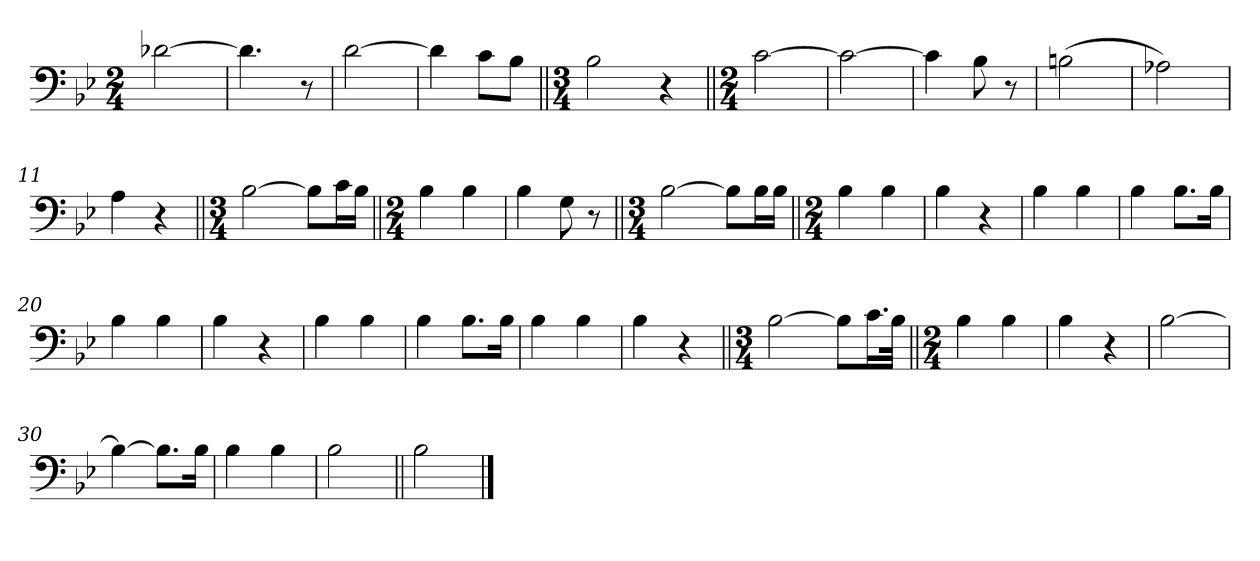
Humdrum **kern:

**kern
*part1
*staff1
*clefF4
*k[b-e-]
*M2/4
=1
[2d-X\
=2
4.d-\]
8r
=3
[2d\
=4
4d\]
8c\L
8B-\J
=5||
*M3/4
2B-\
4r
=6||
*M2/4
[2c\
=7
2c\_
=8
4c\]
8B-\
8r
=9
(2Bn\
=10
2A-X\)
=11
4A\
4r
=12||
*M3/4
[2B-\
8B-\L]
16c\L
16B-\JJ
=13||
*M2/4
4B-\
4B-\
=14
4B-\
8G\
8r
=15||
*M3/4
[2B-\
8B-\L]
16B-\L
16B-\JJ
=16||
*M2/4
4B-\
4B-\
=17
4B-\
4r
=18
4B-\
4B-\
=19
4B-\
8.B-\L
16B-\Jk
=20
4B-\
4B-\
=21
4B-\
4r
=22
4B-\
4B-\
=23
4B-\
8.B-\L
16B-\Jk
=24
4B-\
4B-\
=25
4B-\
4r
=26||
*M3/4
[2B-\
8B-\L]
16.c\L
32B-\JJk
=27||
*M2/4
4B-\
4B-\
=28
4B-\
4r
=29
[2B-\
=30
4B-\_
8.B-\L]
16B-\Jk
=31
4B-\
4B-\
=32
2B-\
=33||
2B-\
==
*-
